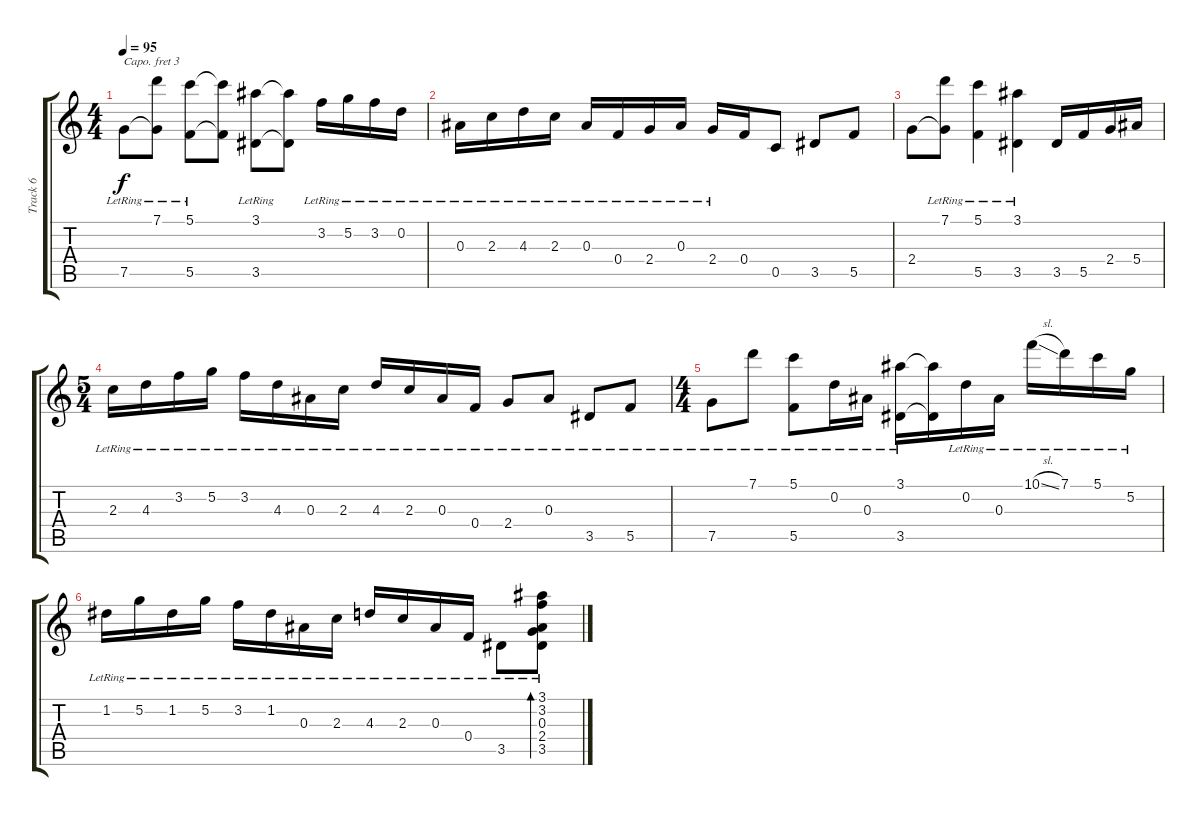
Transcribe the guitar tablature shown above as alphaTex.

\track ("Track 6" "Track 6") {instrument acousticguitarsteel}
\staff {score tabs}
\capo 3
\tuning (E4 B3 G3 D3 A2 E2) {hide}
\ts (4 4)
\tempo 95
\clef g2
\ks c
7.5{lr}.8{dy f} (7.1{lr} 7.5{t}).8 (5.1{lr} 5.5{lr}).8 (5.1{t} 5.5{t}).8 (3.1{lr} 3.5{lr}).8 (3.1{t} 3.5{t}).8 3.2{lr}.16 5.2{lr}.16 3.2{lr}.16 0.2{lr}.16 |
0.3{lr}.16 2.3{lr}.16 4.3{lr}.16 2.3{lr}.16 0.3{lr}.16 0.4{lr}.16 2.4{lr}.16 0.3{lr}.16 2.4{lr}.16 0.4.16 0.5.8 3.5.8 5.5.8 |
2.4.8 (7.1{lr} 2.4{t}).8 (5.1{lr} 5.5{lr}).4 (3.1{lr} 3.5{lr}).4 3.5.16 5.5.16 2.4.16 5.4.16 |
\ts (5 4)
2.3{lr}.16 4.3{lr}.16 3.2{lr}.16 5.2{lr}.16 3.2{lr}.16 4.3{lr}.16 0.3{lr}.16 2.3{lr}.16 4.3{lr}.16 2.3{lr}.16 0.3{lr}.16 0.4{lr}.16 2.4{lr}.8 0.3{lr}.8 3.5{lr}.8 5.5{lr}.8 |
\ts (4 4)
7.5{lr}.8 7.1{lr}.8 (5.1{lr} 5.5{lr}).8 0.2{lr}.16 0.3{lr}.16 (3.1{lr} 3.5{lr}).16 (3.1{t} 3.5{t}).16 0.2{lr}.16 0.3{lr}.16 10.1{sl lr}.16 7.1{lr}.16 5.1{lr}.16 5.2{lr}.16 |
1.2{lr}.16 5.2{lr}.16 1.2{lr}.16 5.2{lr}.16 3.2{lr}.16 1.2{lr}.16 0.3{lr}.16 2.3{lr}.16 4.3{lr}.16 2.3{lr}.16 0.3{lr}.16 0.4{lr}.16 3.5{lr}.8 (3.1{lr} 3.2{lr} 0.3{lr} 2.4{lr} 3.5{lr}).8{bd 480}
